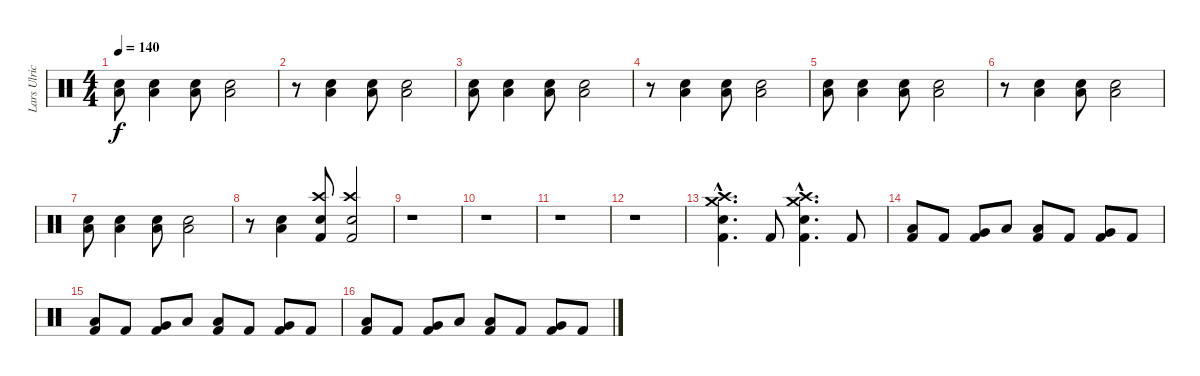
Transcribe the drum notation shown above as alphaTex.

\track ("Lars Ulrich" "Lars Ulric") {instrument percussion}
\staff {score}
\articulation defaults
\ts (4 4)
\tempo 140
\clef neutral
\ks c
("Electric Snare (hit)" "Low Floor Tom (hit)").8{dy f} ("Electric Snare (hit)" "Low Floor Tom (hit)").4 ("Electric Snare (hit)" "Low Floor Tom (hit)").8 ("Electric Snare (hit)" "Low Floor Tom (hit)").2 |
r.8 ("Electric Snare (hit)" "Low Floor Tom (hit)").4 ("Electric Snare (hit)" "Low Floor Tom (hit)").8 ("Electric Snare (hit)" "Low Floor Tom (hit)").2 |
("Electric Snare (hit)" "Low Floor Tom (hit)").8 ("Electric Snare (hit)" "Low Floor Tom (hit)").4 ("Electric Snare (hit)" "Low Floor Tom (hit)").8 ("Electric Snare (hit)" "Low Floor Tom (hit)").2 |
r.8 ("Electric Snare (hit)" "Low Floor Tom (hit)").4 ("Electric Snare (hit)" "Low Floor Tom (hit)").8 ("Electric Snare (hit)" "Low Floor Tom (hit)").2 |
("Electric Snare (hit)" "Low Floor Tom (hit)").8 ("Electric Snare (hit)" "Low Floor Tom (hit)").4 ("Electric Snare (hit)" "Low Floor Tom (hit)").8 ("Electric Snare (hit)" "Low Floor Tom (hit)").2 |
r.8 ("Electric Snare (hit)" "Low Floor Tom (hit)").4 ("Electric Snare (hit)" "Low Floor Tom (hit)").8 ("Electric Snare (hit)" "Low Floor Tom (hit)").2 |
("Electric Snare (hit)" "Low Floor Tom (hit)").8 ("Electric Snare (hit)" "Low Floor Tom (hit)").4 ("Electric Snare (hit)" "Low Floor Tom (hit)").8 ("Electric Snare (hit)" "Low Floor Tom (hit)").2 |
r.8 ("Electric Snare (hit)" "Low Floor Tom (hit)").4 ("Crash high (hit)" "Electric Snare (hit)" "Kick (hit) 2").8 ("Crash high (hit)" "Electric Snare (hit)" "Kick (hit) 2").2 |
r.1 |
r.1 |
r.1 |
r.1 |
("Crash medium (hit)"{hac} "Crash high (hit)"{hac} "Electric Snare (hit)"{hac} "Kick (hit) 2"{hac}).4{d} "Kick (hit) 2".8 ("Crash medium (hit)"{hac} "Crash high (hit)"{hac} "Electric Snare (hit)"{hac} "Kick (hit) 2"{hac}).4{d} "Kick (hit) 2".8 |
("Low Floor Tom (hit)" "Kick (hit) 2").8 "Kick (hit) 2".8 ("Very Low Tom (hit)" "Kick (hit) 2").8 "Low Floor Tom (hit)".8 ("Low Floor Tom (hit)" "Kick (hit) 2").8 "Kick (hit) 2".8 ("Very Low Tom (hit)" "Kick (hit) 2").8 "Kick (hit) 2".8 |
("Low Floor Tom (hit)" "Kick (hit) 2").8 "Kick (hit) 2".8 ("Very Low Tom (hit)" "Kick (hit) 2").8 "Low Floor Tom (hit)".8 ("Low Floor Tom (hit)" "Kick (hit) 2").8 "Kick (hit) 2".8 ("Very Low Tom (hit)" "Kick (hit) 2").8 "Kick (hit) 2".8 |
("Low Floor Tom (hit)" "Kick (hit) 2").8 "Kick (hit) 2".8 ("Very Low Tom (hit)" "Kick (hit) 2").8 "Low Floor Tom (hit)".8 ("Low Floor Tom (hit)" "Kick (hit) 2").8 "Kick (hit) 2".8 ("Very Low Tom (hit)" "Kick (hit) 2").8 "Kick (hit) 2".8
